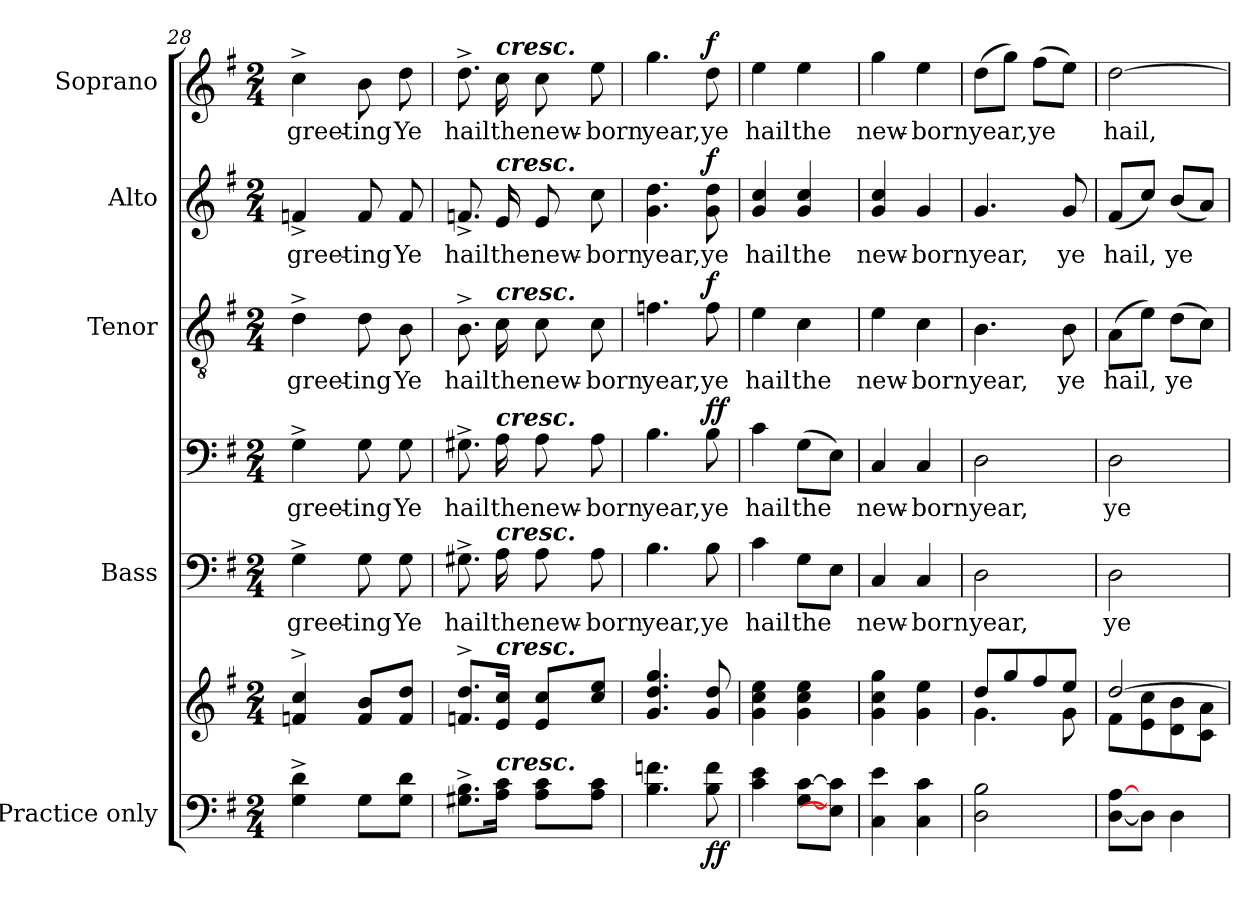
**kern	**kern	**dynam	**kern	**text	**kern	**text	**dynam	**kern	**text	**dynam	**kern	**text	**dynam	**kern	**text	**dynam
*part5	*part5	*part5	*part4	*part4	*part4	*part4	*part4	*part3	*part3	*part3	*part2	*part2	*part2	*part1	*part1	*part1
*staff7	*staff6	*staff6/7	*staff5	*staff5	*staff4	*staff4	*staff4/5	*staff3	*staff3	*staff3	*staff2	*staff2	*staff2	*staff1	*staff1	*staff1
*I"Practice only	*	*	*I"Bass	*	*	*	*	*I"Tenor	*	*	*I"Alto	*	*	*I"Soprano	*	*
*	*	*	*I'B	*	*	*	*	*I'T	*	*	*I'A	*	*	*I'S	*	*
!!LO:LB:g=z
*clefF4	*clefG2	*	*	*	*clefF4	*	*	*clefGv2	*	*	*clefG2	*	*	*clefG2	*	*
*k[f#]	*k[f#]	*	*k[f#]	*	*k[f#]	*	*	*k[f#]	*	*	*k[f#]	*	*	*k[f#]	*	*
*G:	*G:	*	*G:	*	*G:	*	*	*G:	*	*	*G:	*	*	*G:	*	*
*M2/4	*M2/4	*	*M2/4	*	*M2/4	*	*	*M2/4	*	*	*M2/4	*	*	*M2/4	*	*
=28	=28	=28	=28	=28	=28	=28	=28	=28	=28	=28	=28	=28	=28	=28	=28	=28
*	*^	*	*	*	*	*	*	*	*	*	*	*	*	*	*	*
!	!	!LO:N:vis=1	!	!	!LO:LY:b	!	!LO:LY:b	!	!	!LO:LY:b	!	!	!LO:LY:b	!	!	!LO:LY:b	!
4G^ 4d^	4fn^ 4cc^	2ryy	.	4G^	greet-	4G^	greet-	.	4d^	greet-	.	4fn^	greet-	.	4cc^	greet-	.
!	!	!	!	!	!LO:LY:b	!	!LO:LY:b	!	!	!LO:LY:b	!	!	!LO:LY:b	!	!	!LO:LY:b	!
8GL	8f 8bL	.	.	8G	-ing	8G	-ing	.	8d	-ing	.	8f	-ing	.	8b	-ing	.
!	!	!	!	!	!LO:LY:b	!	!LO:LY:b	!	!	!LO:LY:b	!	!	!LO:LY:b	!	!	!LO:LY:b	!
8G 8dJ	8f 8ddJ	.	.	8G	Ye	8G	Ye	.	8B	Ye	.	8f	Ye	.	8dd	Ye	.
=29	=29	=29	=29	=29	=29	=29	=29	=29	=29	=29	=29	=29	=29	=29	=29	=29	=29
!	!	!LO:N:vis=1	!	!	!LO:LY:b	!	!LO:LY:b	!	!	!LO:LY:b	!	!	!LO:LY:b	!	!	!LO:LY:b	!
8.G#X^ 8.B^L	8.fn^ 8.dd^L	2ryy	.	8.G#X^	hail	8.G#X^	hail	.	8.B^	hail	.	8.fn^	hail	.	8.dd^	hail	.
!	!	!	!	!	!	!	!	!	!	!	!	!	!	!	!LO:TX:a:Bi:t=cresc.	!	!
!	!	!	!	!	!	!	!	!	!	!	!	!LO:TX:a:Bi:t=cresc.	!	!	!	!	!
!	!	!	!	!	!	!	!	!	!LO:TX:a:Bi:t=cresc.	!	!	!	!	!	!	!	!
!	!	!	!	!	!	!LO:TX:a:Bi:t=cresc.	!	!	!	!	!	!	!	!	!	!	!
!	!	!	!	!LO:TX:a:Bi:t=cresc.	!	!	!	!	!	!	!	!	!	!	!	!	!
!	!LO:TX:a:Bi:t=cresc.	!	!	!	!	!	!	!	!	!	!	!	!	!	!	!	!
!LO:TX:a:Bi:t=cresc.	!	!	!	!	!	!	!	!	!	!	!	!	!	!	!	!	!
!	!	!	!	!	!LO:LY:b	!	!LO:LY:b	!	!	!LO:LY:b	!	!	!LO:LY:b	!	!	!LO:LY:b	!
16A 16cJ	16e 16ccJ	.	.	16A	the	16A	the	.	16c	the	.	16e	the	.	16cc	the	.
!	!	!	!	!	!LO:LY:b	!	!LO:LY:b	!	!	!LO:LY:b	!	!	!LO:LY:b	!	!	!LO:LY:b	!
8A 8cL	8e 8ccL	.	.	8A	new-	8A	new-	.	8c	new-	.	8e	new-	.	8cc	new-	.
!	!	!	!	!	!LO:LY:b	!	!LO:LY:b	!	!	!LO:LY:b	!	!	!LO:LY:b	!	!	!LO:LY:b	!
8A 8cJ	8cc 8eeJ	.	.	8A	-born	8A	-born	.	8c	-born	.	8cc	-born	.	8ee	-born	.
=30	=30	=30	=30	=30	=30	=30	=30	=30	=30	=30	=30	=30	=30	=30	=30	=30	=30
!	!	!LO:N:vis=1	!	!	!LO:LY:b	!	!LO:LY:b	!	!	!LO:LY:b	!	!	!LO:LY:b	!	!	!LO:LY:b	!
4.B 4.fn	4.g 4.dd 4.gg	2ryy	.	4.B	year,	4.B	year,	.	4.fn	year,	.	4.g 4.dd	year,	.	4.gg	year,	.
!	!	!	!LO:DY:b=2	!	!LO:LY:b	!	!LO:LY:b	!	!	!LO:LY:b	!	!	!LO:LY:b	!	!	!LO:LY:b	!
!	!	!	!LO:DY:n=1:b	!	!	!	!	!LO:DY:b=2	!	!	!	!	!	!	!	!	!
!	!	!	!	!	!	!	!	!LO:DY:n=1:b	!	!	!LO:DY:b	!	!	!LO:DY:b	!	!	!LO:DY:b
8B 8f	8g 8dd	.	f f	8B	ye	8B	ye	f f	8f	ye	f	8g 8dd	ye	f	8dd	ye	f
=31	=31	=31	=31	=31	=31	=31	=31	=31	=31	=31	=31	=31	=31	=31	=31	=31	=31
!	!	!LO:N:vis=1	!	!	!LO:LY:b	!	!LO:LY:b	!	!	!LO:LY:b	!	!	!LO:LY:b	!	!	!LO:LY:b	!
4c 4e	4g\ 4cc\ 4ee\	2ryy	.	4c	hail	4c	hail	.	4e	hail	.	4g 4cc	hail	.	4ee	hail	.
!	!	!	!	!	!LO:LY:b	!	!LO:LY:b	!	!	!LO:LY:b	!	!	!LO:LY:b	!	!	!LO:LY:b	!
[8G [8cL	4g\ 4cc\ 4ee\	.	.	8GL	the	(>8GL	the	.	4c	the	.	4g 4cc	the	.	4ee	the	.
8E] 8c]J	.	.	.	8EJ	.	8EJ)	.	.	.	.	.	.	.	.	.	.	.
=32	=32	=32	=32	=32	=32	=32	=32	=32	=32	=32	=32	=32	=32	=32	=32	=32	=32
!	!	!LO:N:vis=1	!	!	!LO:LY:b	!	!LO:LY:b	!	!	!LO:LY:b	!	!	!LO:LY:b	!	!	!LO:LY:b	!
4C 4e	4g\ 4cc\ 4gg\	2ryy	.	4C	new-	4C	new-	.	4e	new-	.	4g 4cc	new-	.	4gg	new-	.
!	!	!	!	!	!LO:LY:b	!	!LO:LY:b	!	!	!LO:LY:b	!	!	!LO:LY:b	!	!	!LO:LY:b	!
4C 4c	4g\ 4ee\	.	.	4C	-born	4C	-born	.	4c	-born	.	4g	-born	.	4ee	-born	.
=33	=33	=33	=33	=33	=33	=33	=33	=33	=33	=33	=33	=33	=33	=33	=33	=33	=33
!	!	!	!	!	!LO:LY:b	!	!LO:LY:b	!	!	!LO:LY:b	!	!	!LO:LY:b	!	!	!LO:LY:b	!
2D 2B	8dd/L	4.g\	.	2D	year,	2D	year,	.	4.B	year,	.	4.g	year,	.	(>8ddL	year,	.
.	8gg/	.	.	.	.	.	.	.	.	.	.	.	.	.	8ggJ)	.	.
!	!	!	!	!	!	!	!	!	!	!	!	!	!	!	!	!LO:LY:b	!
.	8ff#/	.	.	.	.	.	.	.	.	.	.	.	.	.	(>8ff#L	ye	.
!	!	!	!	!	!	!	!	!	!	!LO:LY:b	!	!	!LO:LY:b	!	!	!	!
.	8ee/J	8g\	.	.	.	.	.	.	8B	ye	.	8g	ye	.	8eeJ)	.	.
=34	=34	=34	=34	=34	=34	=34	=34	=34	=34	=34	=34	=34	=34	=34	=34	=34	=34
!	!	!	!	!	!LO:LY:b	!	!LO:LY:b	!	!	!LO:LY:b	!	!	!LO:LY:b	!	!	!LO:LY:b	!
[8D [8AL	[2dd/	8f#\L	.	2D	ye	2D	ye	.	(>8AL	hail,	.	(<8f#L	hail,	.	[2dd	hail,	.
8DJ]	.	8e\ 8cc\	.	.	.	.	.	.	8eJ)	.	.	8ccJ)	.	.	.	.	.
!	!	!	!	!	!	!	!	!	!	!LO:LY:b	!	!	!LO:LY:b	!	!	!	!
4D	.	8d\ 8b\	.	.	.	.	.	.	(>8dL	ye	.	(<8bL	ye	.	.	.	.
.	.	8c\ 8a\J	.	.	.	.	.	.	8cJ)	.	.	8aJ)	.	.	.	.	.
*	*v	*v	*	*	*	*	*	*	*	*	*	*	*	*	*	*	*
=	=	=	=	=	=	=	=	=	=	=	=	=	=	=	=	=
*-	*-	*-	*-	*-	*-	*-	*-	*-	*-	*-	*-	*-	*-	*-	*-	*-
